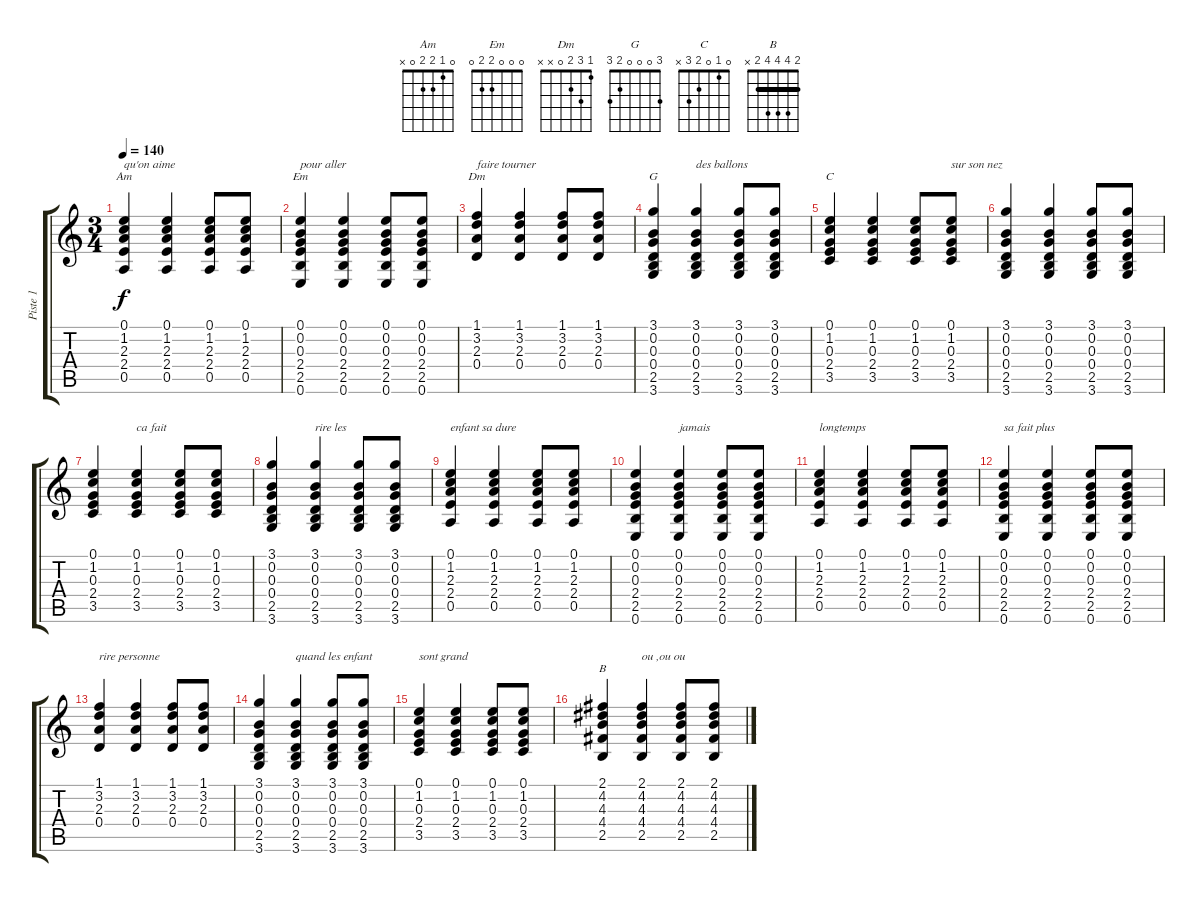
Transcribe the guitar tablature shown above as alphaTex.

\track ("Piste 1" "Piste 1") {instrument acousticguitarsteel}
\staff {score tabs}
\tuning (E4 B3 G3 D3 A2 E2) {hide}
\chord ("Am" 0 1 2 2 0 x)
\chord ("Em" 0 0 0 2 2 0)
\chord ("Dm" 1 3 2 0 x x)
\chord ("G" 3 0 0 0 2 3)
\chord ("C" 0 1 0 2 3 x)
\chord ("B" 2 4 4 4 2 x) {barre 2}
\ts (3 4)
\tempo 140
\clef g2
\ks c
(0.1 1.2 2.3 2.4 0.5).4{ch "Am" txt "qu'on aime" dy f} (0.1 1.2 2.3 2.4 0.5).4 (0.1 1.2 2.3 2.4 0.5).8 (0.1 1.2 2.3 2.4 0.5).8 |
(0.1 0.2 0.3 2.4 2.5 0.6).4{ch "Em" txt "pour aller"} (0.1 0.2 0.3 2.4 2.5 0.6).4 (0.1 0.2 0.3 2.4 2.5 0.6).8 (0.1 0.2 0.3 2.4 2.5 0.6).8 |
(1.1 3.2 2.3 0.4).4{ch "Dm" txt "faire tourner"} (1.1 3.2 2.3 0.4).4 (1.1 3.2 2.3 0.4).8 (1.1 3.2 2.3 0.4).8 |
(3.1 0.2 0.3 0.4 2.5 3.6).4{ch "G"} (3.1 0.2 0.3 0.4 2.5 3.6).4{txt "des ballons"} (3.1 0.2 0.3 0.4 2.5 3.6).8 (3.1 0.2 0.3 0.4 2.5 3.6).8 |
(0.1 1.2 0.3 2.4 3.5).4{ch "C"} (0.1 1.2 0.3 2.4 3.5).4 (0.1 1.2 0.3 2.4 3.5).8 (0.1 1.2 0.3 2.4 3.5).8{txt "sur son nez"} |
(3.1 0.2 0.3 0.4 2.5 3.6).4 (3.1 0.2 0.3 0.4 2.5 3.6).4 (3.1 0.2 0.3 0.4 2.5 3.6).8 (3.1 0.2 0.3 0.4 2.5 3.6).8 |
(0.1 1.2 0.3 2.4 3.5).4 (0.1 1.2 0.3 2.4 3.5).4{txt "ca fait"} (0.1 1.2 0.3 2.4 3.5).8 (0.1 1.2 0.3 2.4 3.5).8 |
(3.1 0.2 0.3 0.4 2.5 3.6).4 (3.1 0.2 0.3 0.4 2.5 3.6).4{txt "rire les"} (3.1 0.2 0.3 0.4 2.5 3.6).8 (3.1 0.2 0.3 0.4 2.5 3.6).8 |
(0.1 1.2 2.3 2.4 0.5).4{txt "enfant sa dure"} (0.1 1.2 2.3 2.4 0.5).4 (0.1 1.2 2.3 2.4 0.5).8 (0.1 1.2 2.3 2.4 0.5).8 |
(0.1 0.2 0.3 2.4 2.5 0.6).4 (0.1 0.2 0.3 2.4 2.5 0.6).4{txt "jamais"} (0.1 0.2 0.3 2.4 2.5 0.6).8 (0.1 0.2 0.3 2.4 2.5 0.6).8 |
(0.1 1.2 2.3 2.4 0.5).4{txt "longtemps"} (0.1 1.2 2.3 2.4 0.5).4 (0.1 1.2 2.3 2.4 0.5).8 (0.1 1.2 2.3 2.4 0.5).8 |
(0.1 0.2 0.3 2.4 2.5 0.6).4{txt "sa fait plus"} (0.1 0.2 0.3 2.4 2.5 0.6).4 (0.1 0.2 0.3 2.4 2.5 0.6).8 (0.1 0.2 0.3 2.4 2.5 0.6).8 |
(1.1 3.2 2.3 0.4).4{txt "rire personne"} (1.1 3.2 2.3 0.4).4 (1.1 3.2 2.3 0.4).8 (1.1 3.2 2.3 0.4).8 |
(3.1 0.2 0.3 0.4 2.5 3.6).4 (3.1 0.2 0.3 0.4 2.5 3.6).4{txt "quand les enfant"} (3.1 0.2 0.3 0.4 2.5 3.6).8 (3.1 0.2 0.3 0.4 2.5 3.6).8 |
(0.1 1.2 0.3 2.4 3.5).4{txt "sont grand"} (0.1 1.2 0.3 2.4 3.5).4 (0.1 1.2 0.3 2.4 3.5).8 (0.1 1.2 0.3 2.4 3.5).8 |
(2.1 4.2 4.3 4.4 2.5).4{ch "B"} (2.1 4.2 4.3 4.4 2.5).4{txt "ou ,ou ou"} (2.1 4.2 4.3 4.4 2.5).8 (2.1 4.2 4.3 4.4 2.5).8
